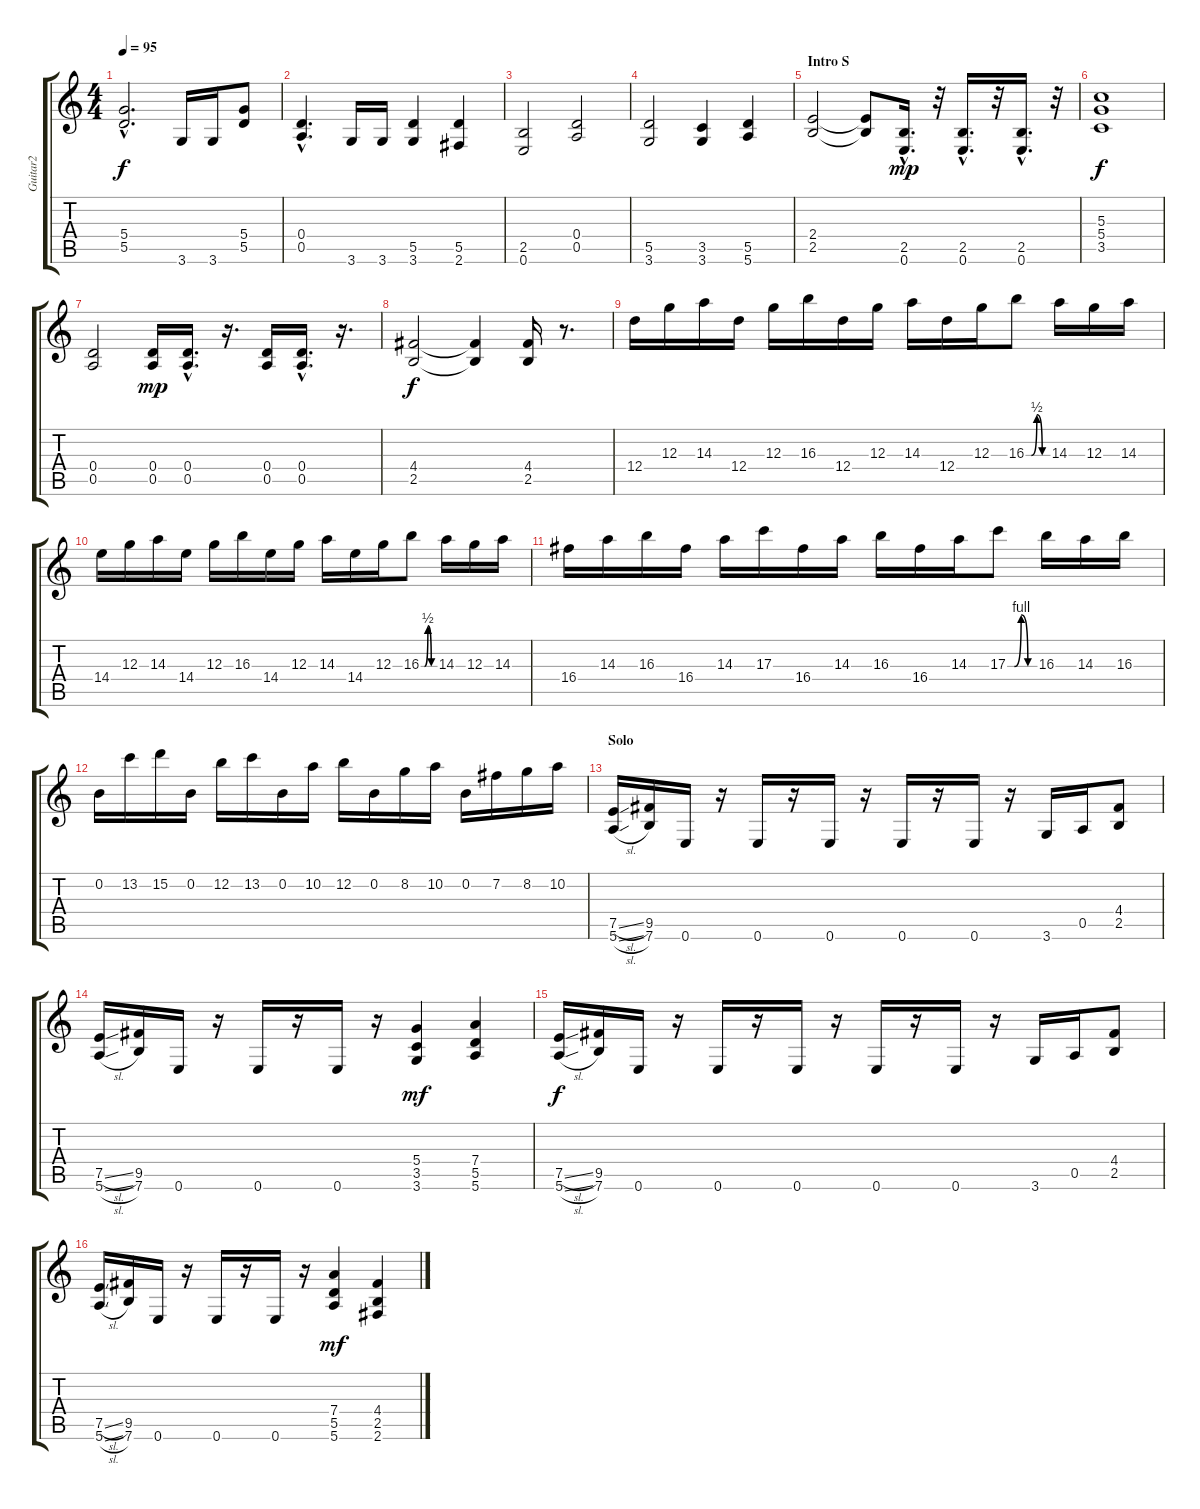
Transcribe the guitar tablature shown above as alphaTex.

\track ("Guitar2" "Guitar2") {instrument overdrivenguitar}
\staff {score tabs}
\tuning (E4 B3 G3 D3 A2 E2) {hide}
\ts (4 4)
\tempo 95
\clef g2
\ks c
(5.4{hac} 5.5{hac}).2{d dy f} 3.6.16 3.6.16 (5.4 5.5).8 |
(0.4{hac} 0.5{hac}).4{d} 3.6.16 3.6.16 (5.5 3.6).4 (5.5 2.6).4 |
(2.5 0.6).2 (0.4 0.5).2 |
(5.5 3.6).2 (3.5 3.6).4 (5.5 5.6).4 |
\section ("" "Intro S")
(2.4 2.5).2 (2.4{t} 2.5{t}).8 (2.5{hac} 0.6{hac}).16{d dy mp} r.32 (2.5{hac} 0.6{hac}).16{d} r.32 (2.5{hac} 0.6{hac}).16{d} r.32 |
(5.3 5.4 3.5).1{dy f} |
(0.4 0.5).2 (0.4 0.5).16{dy mp} (0.4{hac} 0.5{hac}).16{d} r.16{d} (0.4 0.5).16 (0.4{hac} 0.5{hac}).16{d} r.16{d} |
(4.4 2.5).2{dy f} (4.4{t} 2.5{t}).4 (4.4 2.5).16 r.8{d} |
12.4.16 12.3.16 14.3.16 12.4.16 12.3.16 16.3.16 12.4.16 12.3.16 14.3.16 12.4.16 12.3.16 16.3{be (custom 0 0 15 0 30 2 45 0 60 0)}.8 14.3.16 12.3.16 14.3.16 |
14.4.16 12.3.16 14.3.16 14.4.16 12.3.16 16.3.16 14.4.16 12.3.16 14.3.16 14.4.16 12.3.16 16.3{be (custom 0 0 15 0 30 2 45 0 60 0)}.8 14.3.16 12.3.16 14.3.16 |
16.4.16 14.3.16 16.3.16 16.4.16 14.3.16 17.3.16 16.4.16 14.3.16 16.3.16 16.4.16 14.3.16 17.3{be (custom 0 0 15 0 30 4 45 0 60 0)}.8 16.3.16 14.3.16 16.3.16 |
0.2.16 13.2.16 15.2.16 0.2.16 12.2.16 13.2.16 0.2.16 10.2.16 12.2.16 0.2.16 8.2.16 10.2.16 0.2.16 7.2.16 8.2.16 10.2.16 |
\section ("" "Solo")
(7.5{sl} 5.6{sl}).16 (9.5 7.6).16 0.6.16 r.16 0.6.16 r.16 0.6.16 r.16 0.6.16 r.16 0.6.16 r.16 3.6.16 0.5.16 (4.4 2.5).8 |
(7.5{sl} 5.6{sl}).16 (9.5 7.6).16 0.6.16 r.16 0.6.16 r.16 0.6.16 r.16 (5.4 3.5 3.6).4{dy mf} (7.4 5.5 5.6).4 |
(7.5{sl} 5.6{sl}).16{dy f} (9.5 7.6).16 0.6.16 r.16 0.6.16 r.16 0.6.16 r.16 0.6.16 r.16 0.6.16 r.16 3.6.16 0.5.16 (4.4 2.5).8 |
(7.5{sl} 5.6{sl}).16 (9.5 7.6).16 0.6.16 r.16 0.6.16 r.16 0.6.16 r.16 (7.4 5.5 5.6).4{dy mf} (4.4 2.5 2.6).4
